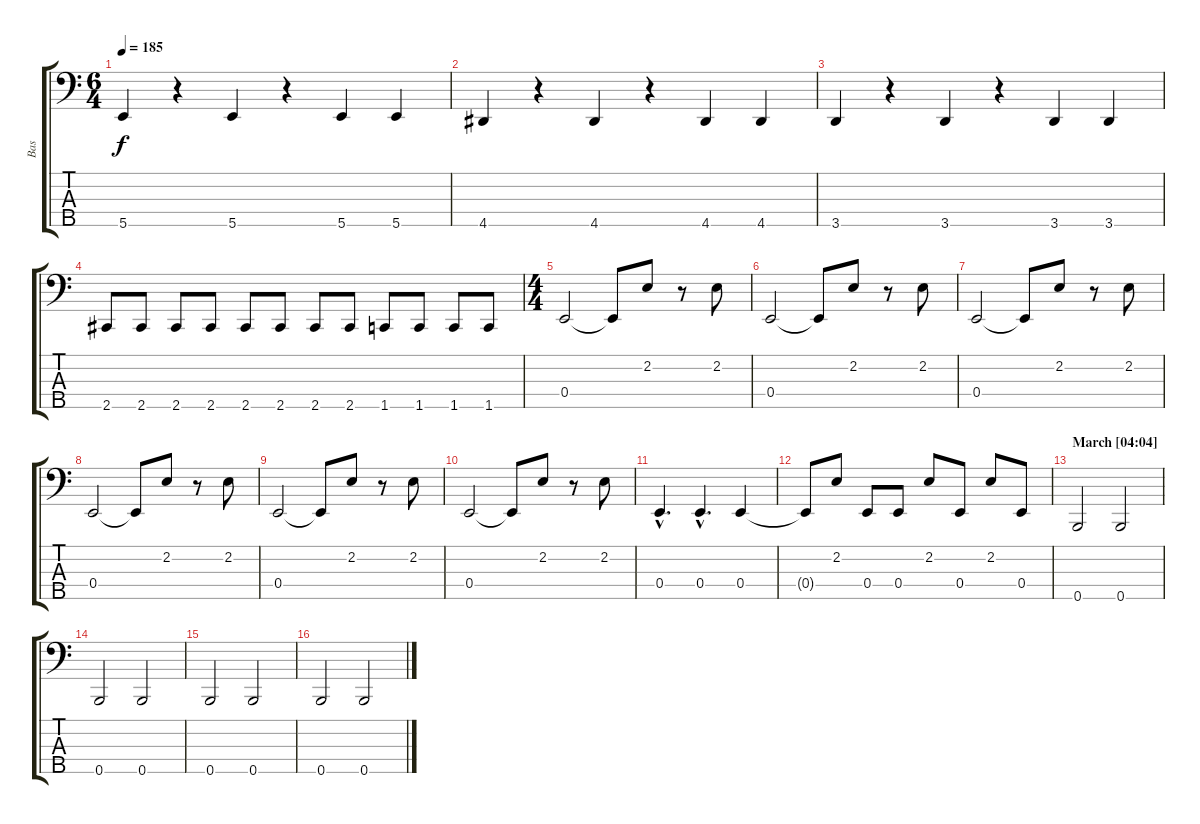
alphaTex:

\track ("Bas" "Bas") {instrument electricbassfinger}
\staff {score tabs}
\tuning (G2 D2 A1 E1 B0) {hide}
\ts (6 4)
\section ("" "")
\tempo 185
\clef f4
\ks c
5.5.4{dy f} r.4 5.5.4 r.4 5.5.4 5.5.4 |
4.5.4 r.4 4.5.4 r.4 4.5.4 4.5.4 |
3.5.4 r.4 3.5.4 r.4 3.5.4 3.5.4 |
2.5.8 2.5.8 2.5.8 2.5.8 2.5.8 2.5.8 2.5.8 2.5.8 1.5.8 1.5.8 1.5.8 1.5.8 |
\ts (4 4)
\section ("" "")
0.4.2 0.4{t}.8 2.2.8 r.8 2.2.8 |
0.4.2 0.4{t}.8 2.2.8 r.8 2.2.8 |
0.4.2 0.4{t}.8 2.2.8 r.8 2.2.8 |
0.4.2 0.4{t}.8 2.2.8 r.8 2.2.8 |
\section ("" "")
0.4.2 0.4{t}.8 2.2.8 r.8 2.2.8 |
0.4.2 0.4{t}.8 2.2.8 r.8 2.2.8 |
0.4{hac}.4{d} 0.4{hac}.4{d} 0.4.4 |
0.4{t}.8 2.2.8 0.4.8 0.4.8 2.2.8 0.4.8 2.2.8 0.4.8 |
\section ("" "March [04:04]")
0.5.2 0.5.2 |
0.5.2 0.5.2 |
0.5.2 0.5.2 |
0.5.2 0.5.2
